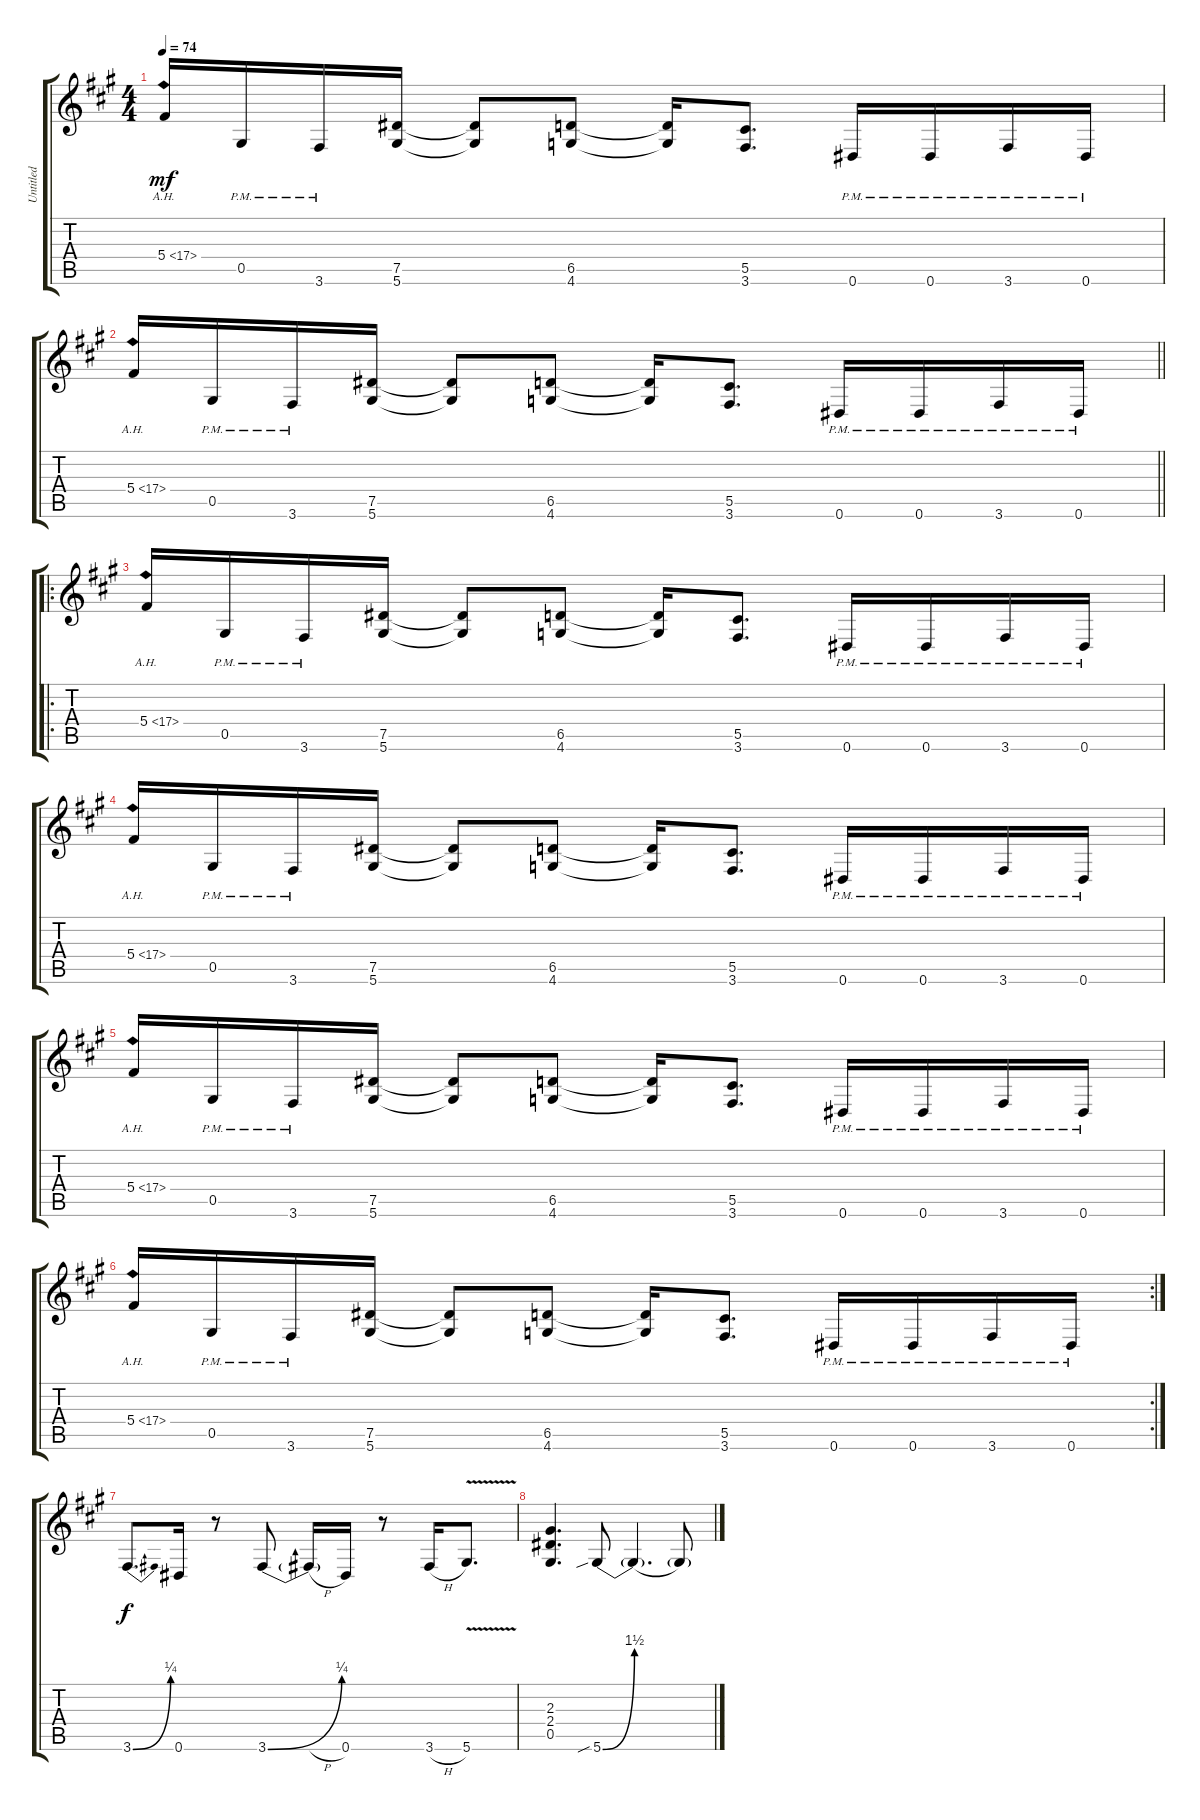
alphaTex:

\track ("Untitled" "Untitled") {instrument distortionguitar}
\staff {score tabs}
\tuning (Eb4 Bb3 Gb3 Db3 Ab2 Eb2) {hide}
\ts (4 4)
\tempo 74
\clef g2
\ks a
5.4{ah 12}.16{dy mf} 0.5{pm}.16 3.6{pm}.16 (7.5 5.6).16 (7.5{t} 5.6{t}).8 (6.5 4.6).8 (6.5{t} 4.6{t}).16 (5.5 3.6).8{d} 0.6{pm}.16 0.6{pm}.16 3.6{pm}.16 0.6{pm}.16 |
\barLineRight lightlight
5.4{ah 12}.16 0.5{pm}.16 3.6{pm}.16 (7.5 5.6).16 (7.5{t} 5.6{t}).8 (6.5 4.6).8 (6.5{t} 4.6{t}).16 (5.5 3.6).8{d} 0.6{pm}.16 0.6{pm}.16 3.6{pm}.16 0.6{pm}.16 |
\ro
5.4{ah 12}.16 0.5{pm}.16 3.6{pm}.16 (7.5 5.6).16 (7.5{t} 5.6{t}).8 (6.5 4.6).8 (6.5{t} 4.6{t}).16 (5.5 3.6).8{d} 0.6{pm}.16 0.6{pm}.16 3.6{pm}.16 0.6{pm}.16 |
5.4{ah 12}.16 0.5{pm}.16 3.6{pm}.16 (7.5 5.6).16 (7.5{t} 5.6{t}).8 (6.5 4.6).8 (6.5{t} 4.6{t}).16 (5.5 3.6).8{d} 0.6{pm}.16 0.6{pm}.16 3.6{pm}.16 0.6{pm}.16 |
5.4{ah 12}.16 0.5{pm}.16 3.6{pm}.16 (7.5 5.6).16 (7.5{t} 5.6{t}).8 (6.5 4.6).8 (6.5{t} 4.6{t}).16 (5.5 3.6).8{d} 0.6{pm}.16 0.6{pm}.16 3.6{pm}.16 0.6{pm}.16 |
\rc 2
5.4{ah 12}.16 0.5{pm}.16 3.6{pm}.16 (7.5 5.6).16 (7.5{t} 5.6{t}).8 (6.5 4.6).8 (6.5{t} 4.6{t}).16 (5.5 3.6).8{d} 0.6{pm}.16 0.6{pm}.16 3.6{pm}.16 0.6{pm}.16 |
3.6{be (bend 0 0 60 1)}.8{d dy f} 0.6.16 r.8 3.6{be (bend 0 0 60 1)}.8 3.6{h t}.16 0.6.16 r.8 3.6{h}.16 5.6{v}.8{d} |
(2.3 2.4 0.5).4{d} 5.6{be (bend 0 0 60 6) sib}.8 5.6{be (hold 40 0 60 0) t}.4{d} 5.6{t}.8
